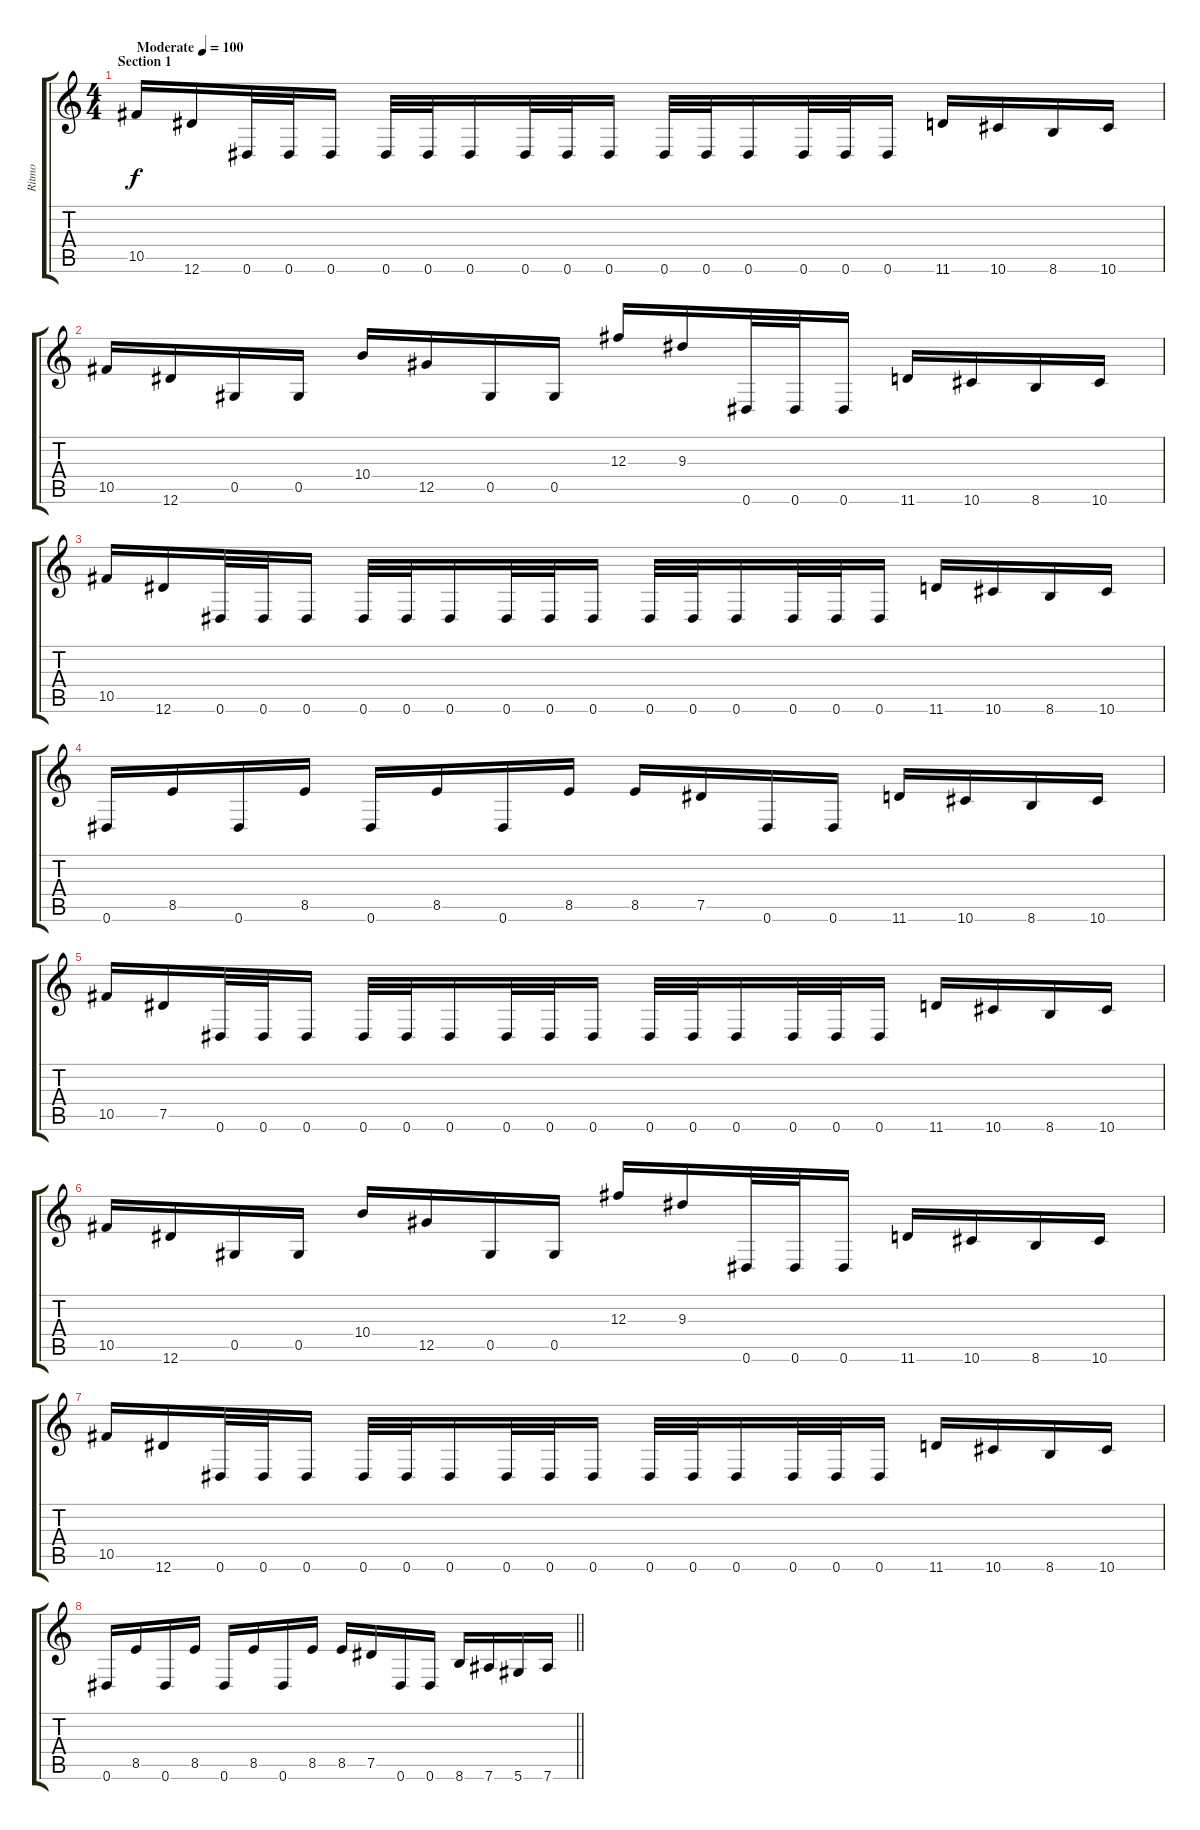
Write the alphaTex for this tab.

\track ("Ritmo" "Ritmo") {instrument distortionguitar}
\staff {score tabs}
\tuning (Eb4 Bb3 Gb3 Db3 Ab2 Eb2) {hide}
\ts (4 4)
\section ("" "Section 1")
\tempo (100 "Moderate")
\clef g2
\ks c
10.5.16{dy f instrument distortionguitar} 12.6.16 0.6.32 0.6.32 0.6.16 0.6.32 0.6.32 0.6.16 0.6.32 0.6.32 0.6.16 0.6.32 0.6.32 0.6.16 0.6.32 0.6.32 0.6.16 11.6.16 10.6.16 8.6.16 10.6.16 |
10.5.16 12.6.16 0.5.16 0.5.16 10.4.16 12.5.16 0.5.16 0.5.16 12.3.16 9.3.16 0.6.32 0.6.32 0.6.16 11.6.16 10.6.16 8.6.16 10.6.16 |
10.5.16 12.6.16 0.6.32 0.6.32 0.6.16 0.6.32 0.6.32 0.6.16 0.6.32 0.6.32 0.6.16 0.6.32 0.6.32 0.6.16 0.6.32 0.6.32 0.6.16 11.6.16 10.6.16 8.6.16 10.6.16 |
0.6.16 8.5.16 0.6.16 8.5.16 0.6.16 8.5.16 0.6.16 8.5.16 8.5.16 7.5.16 0.6.16 0.6.16 11.6.16 10.6.16 8.6.16 10.6.16 |
10.5.16 7.5.16 0.6.32 0.6.32 0.6.16 0.6.32 0.6.32 0.6.16 0.6.32 0.6.32 0.6.16 0.6.32 0.6.32 0.6.16 0.6.32 0.6.32 0.6.16 11.6.16 10.6.16 8.6.16 10.6.16 |
10.5.16 12.6.16 0.5.16 0.5.16 10.4.16 12.5.16 0.5.16 0.5.16 12.3.16 9.3.16 0.6.32 0.6.32 0.6.16 11.6.16 10.6.16 8.6.16 10.6.16 |
10.5.16 12.6.16 0.6.32 0.6.32 0.6.16 0.6.32 0.6.32 0.6.16 0.6.32 0.6.32 0.6.16 0.6.32 0.6.32 0.6.16 0.6.32 0.6.32 0.6.16 11.6.16 10.6.16 8.6.16 10.6.16 |
\barLineRight lightlight
0.6.16 8.5.16 0.6.16 8.5.16 0.6.16 8.5.16 0.6.16 8.5.16 8.5.16 7.5.16 0.6.16 0.6.16 8.6.16 7.6.16 5.6.16 7.6.16
